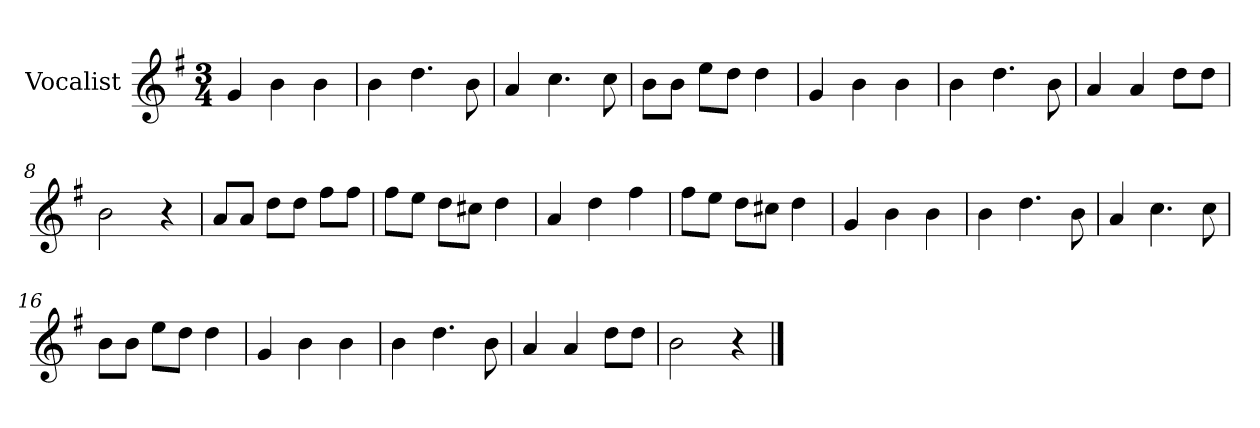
**kern
*part1
*staff1
*I"Vocalist
*k[f#]
*G:
*M3/4
=1
4g
4b
4b
=2
4b
4.dd
8b
=3
4a
4.cc
8cc
=4
8bL
8bJ
8eeL
8ddJ
4dd
=5
4g
4b
4b
=6
4b
4.dd
8b
=7
4a
4a
8ddL
8ddJ
=8
2b
4r
=9
8aL
8aJ
8ddL
8ddJ
8ff#L
8ff#J
=10
8ff#L
8eeJ
8ddL
8cc#XJ
4dd
=11
4a
4dd
4ff#
=12
8ff#L
8eeJ
8ddL
8cc#XJ
4dd
=13
4g
4b
4b
=14
4b
4.dd
8b
=15
4a
4.cc
8cc
=16
8bL
8bJ
8eeL
8ddJ
4dd
=17
4g
4b
4b
=18
4b
4.dd
8b
=19
4a
4a
8ddL
8ddJ
=20
2b
4r
==
*-
